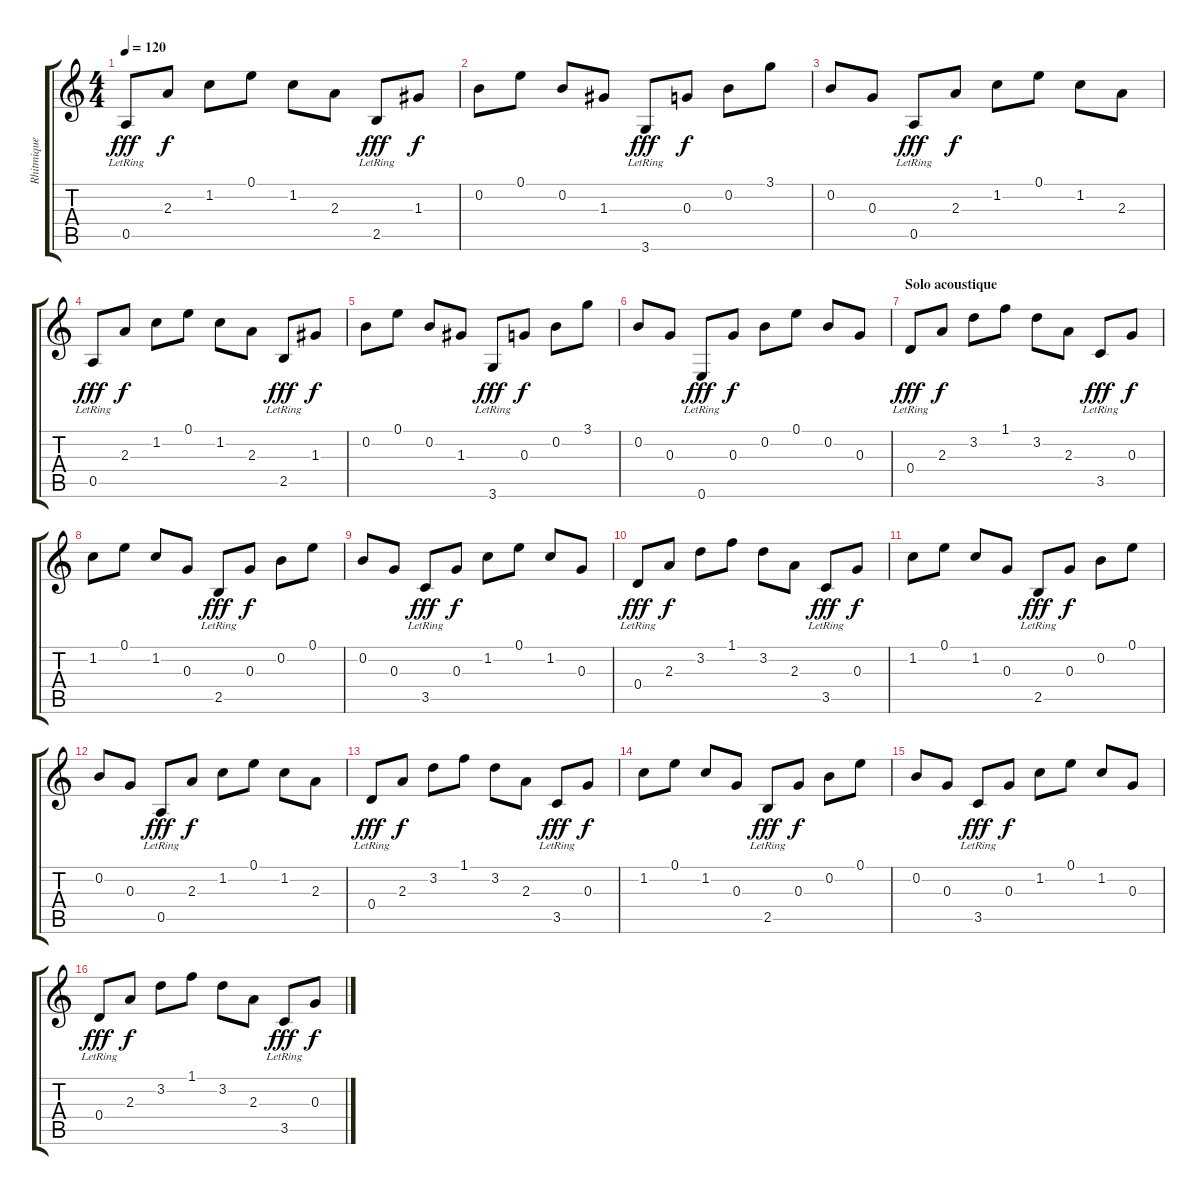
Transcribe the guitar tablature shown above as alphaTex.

\track ("Rhitmique (Arpeges)" "Rhitmique ") {instrument acousticguitarnylon}
\staff {score tabs}
\tuning (E4 B3 G3 D3 A2 E2) {hide}
\ts (4 4)
\tempo 120
\clef g2
\ks c
0.5{lr}.8{dy fff} 2.3.8{dy f} 1.2.8 0.1.8 1.2.8 2.3.8 2.5{lr}.8{dy fff} 1.3.8{dy f} |
0.2.8 0.1.8 0.2.8 1.3.8 3.6{lr}.8{dy fff} 0.3.8{dy f} 0.2.8 3.1.8 |
0.2.8 0.3.8 0.5{lr}.8{dy fff} 2.3.8{dy f} 1.2.8 0.1.8 1.2.8 2.3.8 |
0.5{lr}.8{dy fff} 2.3.8{dy f} 1.2.8 0.1.8 1.2.8 2.3.8 2.5{lr}.8{dy fff} 1.3.8{dy f} |
0.2.8 0.1.8 0.2.8 1.3.8 3.6{lr}.8{dy fff} 0.3.8{dy f} 0.2.8 3.1.8 |
0.2.8 0.3.8 0.6{lr}.8{dy fff} 0.3.8{dy f} 0.2.8 0.1.8 0.2.8 0.3.8 |
\section ("" "Solo acoustique")
0.4{lr}.8{dy fff} 2.3.8{dy f} 3.2.8 1.1.8 3.2.8 2.3.8 3.5{lr}.8{dy fff} 0.3.8{dy f} |
1.2.8 0.1.8 1.2.8 0.3.8 2.5{lr}.8{dy fff} 0.3.8{dy f} 0.2.8 0.1.8 |
0.2.8 0.3.8 3.5{lr}.8{dy fff} 0.3.8{dy f} 1.2.8 0.1.8 1.2.8 0.3.8 |
0.4{lr}.8{dy fff} 2.3.8{dy f} 3.2.8 1.1.8 3.2.8 2.3.8 3.5{lr}.8{dy fff} 0.3.8{dy f} |
1.2.8 0.1.8 1.2.8 0.3.8 2.5{lr}.8{dy fff} 0.3.8{dy f} 0.2.8 0.1.8 |
0.2.8 0.3.8 0.5{lr}.8{dy fff} 2.3.8{dy f} 1.2.8 0.1.8 1.2.8 2.3.8 |
0.4{lr}.8{dy fff} 2.3.8{dy f} 3.2.8 1.1.8 3.2.8 2.3.8 3.5{lr}.8{dy fff} 0.3.8{dy f} |
1.2.8 0.1.8 1.2.8 0.3.8 2.5{lr}.8{dy fff} 0.3.8{dy f} 0.2.8 0.1.8 |
0.2.8 0.3.8 3.5{lr}.8{dy fff} 0.3.8{dy f} 1.2.8 0.1.8 1.2.8 0.3.8 |
0.4{lr}.8{dy fff} 2.3.8{dy f} 3.2.8 1.1.8 3.2.8 2.3.8 3.5{lr}.8{dy fff} 0.3.8{dy f}
